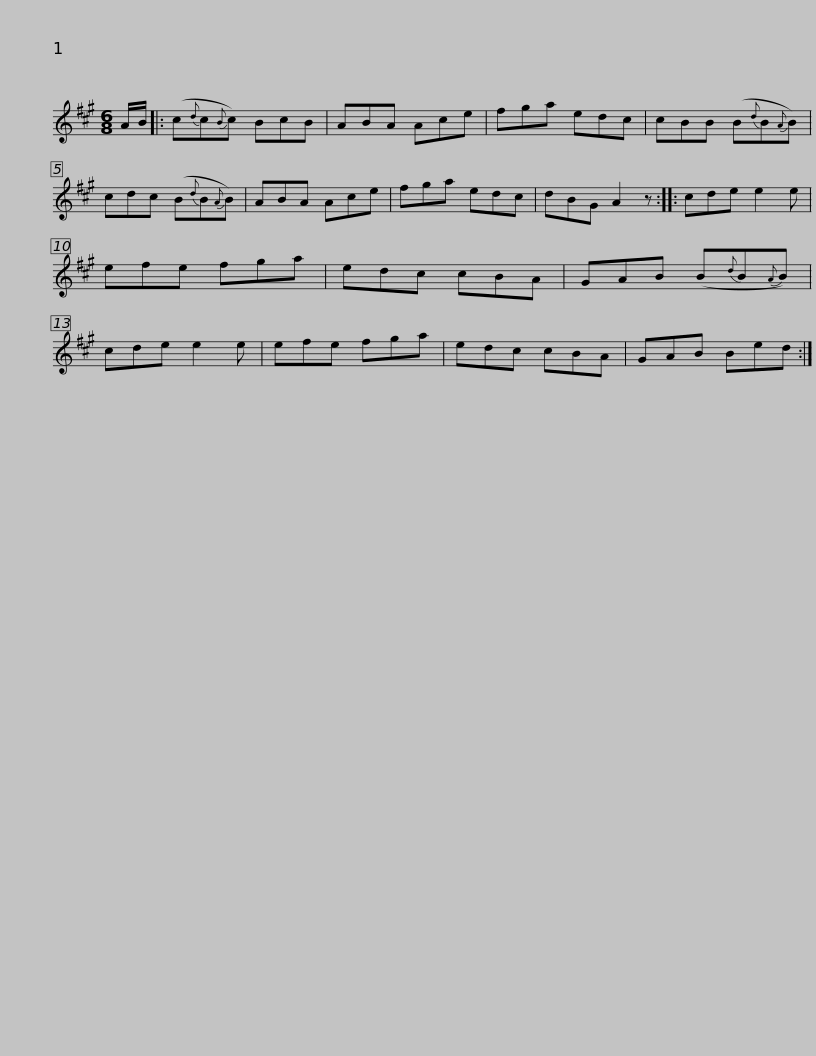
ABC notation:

X:1
L:1/8
M:6/8
I:linebreak $
K:A
V:1 treble
V:1
 A/B/ |: (c{d}c{B}c) BcB | ABA Ace | fga edc | cBB (B{d}B{A}B) | %5
 cdc (B{d}B{A}B) |$ ABA Ace | fga edc | dBG A2 z :: cde e2 e | %10
 efe fga | edc cBA | GAB (B{d}B{A}B) |$ cde e2 e | efe fga | %15
 edc cBA | GAB Bed :| %17
